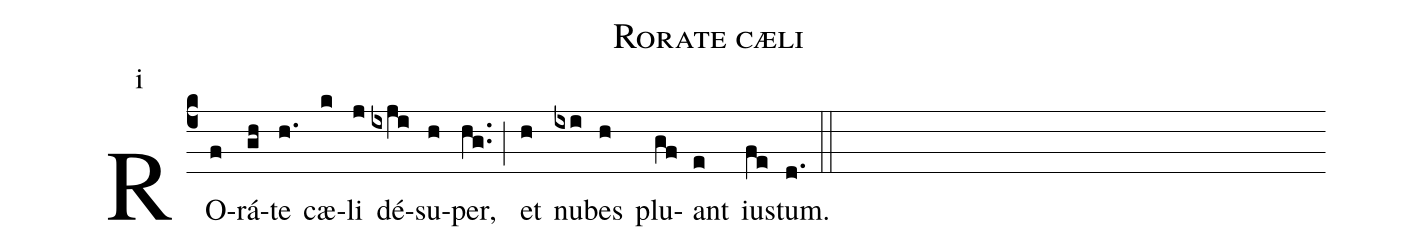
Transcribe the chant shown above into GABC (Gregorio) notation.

name:Rorate cæli;
mode:i;
%%
(c4)RO(f)rá(gh)te(h.) cæ(k)li(j) dé(ixji)su(h)per,(hg..) (;) et(h) nu(ixi)bes(h) plu(gf)ant(e) ius(fe)tum.(d.) (::)
